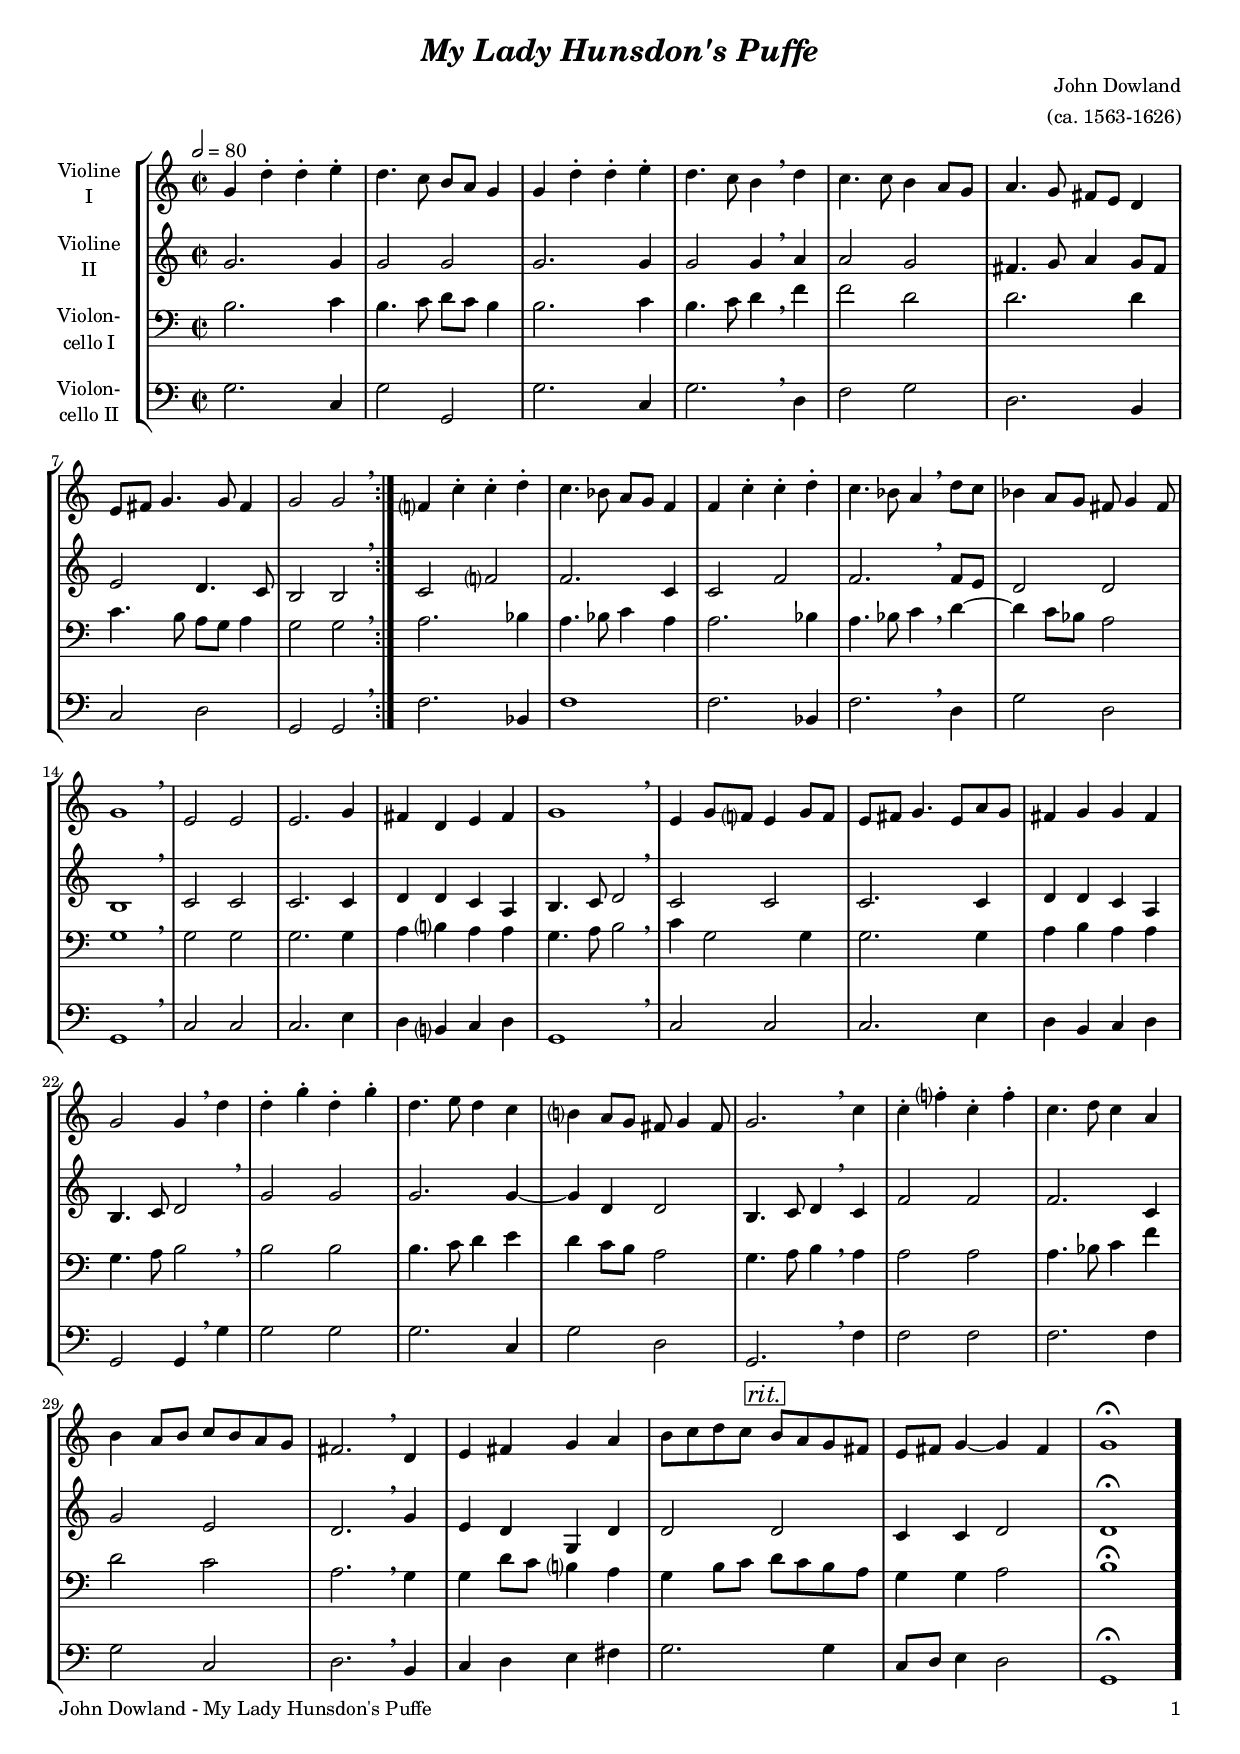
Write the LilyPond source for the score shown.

\version "2.20.2"
\include "deutsch.ly"

#(set-global-staff-size 17)

\header {
  title     = \markup \bold \italic "My Lady Hunsdon's Puffe"
  composer  = "John Dowland"
  arranger  = "(ca. 1563-1626)"
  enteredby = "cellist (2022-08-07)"
%  piece     = ""
}

voiceconsts = {
  \key c \major
  \time 2/2
  \clef "treble"
%  \numericTimeSignature
  \compressEmptyMeasures
  % Set default beaming for all staves
%  \set Timing.beamExceptions = #'()
%  \set Timing.baseMoment     = #(ly:make-moment 3 4)
%  \set Timing.beatStructure  = #'(1)
  \tempo 2=80
}

mivl = "violin"
mipz = "pizzicato strings"
miba = "cello"

rit = \mark \markup \box \italic "rit."

va = \relative c'' {
  \voiceconsts

  \repeat volta 2 {
    g4 d'-. d-. e-.
    d4. c8 h a g4
    g d'-. d-. e-.
    d4. c8 h4 \breathe d
    c4. c8 h4 a8 g
    a4. g8 fis e d4
    e8 fis g4. g8 fis4
    g2 g \breathe
  }

  f?4 c'-. c-. d-.
  c4. b8 a g f4
  f c'-. c-. d-.
  c4. b8 a4 \breathe d8 c
  b4 a8 g fis g4 fis8
  g1 \breathe
  e2 e
  e2. g4
  fis d e fis
  g1 \breathe

  e4 g8 f? e4 g8 f
  e fis g4. e8 a g
  fis4 g g fis
  g2 g4 \breathe d'
  d-. g-. d-. g-.
  d4. e8 d4 c
  h? a8 g fis g4 fis8
  g2. \breathe c4
  c-. f?-. c-. f-.

  c4. d8 c4 a
  h a8 h c h a g
  fis2. \breathe d4
  e fis g a
  h8 c d c\rit h a g fis
  e fis g4~ g fis
  g1\fermata \bar "."
}

vb = \relative c'' {
  \voiceconsts

  \repeat volta 2 {
    g2. g4
    g2 g
    g2. g4
    g2 g4 \breathe a
    a2 g
    fis4. g8 a4 g8 fis
    e2 d4. c8
    h2 h \breathe
  }
  c f?
  f2. c4
  c2 f
  f2. \breathe f8 e

  d2 d
  h1 \breathe
  c2 c
  c2. c4
  d d c a
  h4. c8 d2 \breathe
  c c
  c2. c4
  d d c a
  h4. c8 d2 \breathe
  g g
  g2. g4~

  g d d2
  h4. c8 d4 \breathe c
  f2 f
  f2. c4
  g'2 e
  d2. \breathe g4
  e d g, d'
  d2 \rit d
  c4 c d2
  d1\fermata \bar "."
}

vc = \relative c' {
  \voiceconsts
  \clef "bass"
  
  \repeat volta 2 {
    h2. c4
    h4. c8 d c h4
    h2. c4
    h4. c8 d4 \breathe f
    f2 d
    d2. d4
    c4. h8 a g a4
    g2 g \breathe
  }
  a2. b4
  a4. b8 c4 a

  a2. b4
  a4. b8 c4 \breathe d~
  d c8 b a2
  g1 \breathe
  g2 g
  g2. g4
  a h? a a
  g4. a8 h2 \breathe
  c4 g2 g4
  g2. g4
  a h a a

  g4. a8 h2 \breathe
  h h
  h4. c8 d4 e
  d c8 h a2
  g4. a8 h4 \breathe a
  a2 a
  a4. b8 c4 f
  d2 c
  a2. \breathe g4
  g d'8 c h?4 a

  g h8 c \rit d c h a
  g4 g a2
  h1\fermata \bar "."
}

vd = \relative c' {
  \voiceconsts
  \clef "bass"
  
  \repeat volta 2 {
    g2. c,4
    g'2 g,
    g'2. c,4
    g'2. \breathe d4
    f2 g
    d2. h4
    c2 d
    g, g \breathe
  }
  f'2. b,4
  f'1
  f2. b,4
  f'2. \breathe d4
  g2 d
  g,1 \breathe
  c2 c

  c2. e4
  d h? c d
  g,1 \breathe
  c2 c
  c2. e4
  d h c d
  g,2 g4 \breathe g'
  g2 g
  g2. c,4
  g'2 d
  g,2. \breathe f'4
  f2 f
  f2. f4
  g2 c,

  d2. \breathe h4
  c d e fis
  << {  s2 \rit s } \\ { g2. g4 } >>
  c,8 d e4 d2
  g,1\fermata \bar "."
}


music = \new StaffGroup <<
      \new Staff {
	\set Staff.midiInstrument = \mivl
	\set Staff.instrumentName = \markup \center-column { "Violine" "I" }
	\transpose c c { \va }
      }

      \new Staff {
	\set Staff.midiInstrument = \mivl
	\set Staff.instrumentName = \markup \center-column { "Violine" "II" }
	\transpose c c { \vb }
      }

      \new Staff {
	\set Staff.midiInstrument = \miba
	\set Staff.instrumentName = \markup \center-column { "Violon-" "cello I" }
	\transpose c c { \vc }
      }

      \new Staff {
	\set Staff.midiInstrument = \miba
	\set Staff.instrumentName = \markup \center-column { "Violon-" "cello II" }
	\transpose c c { \vd }
      }
>>

\book {
   \paper {
    print-page-number = ##t
    print-first-page-number = ##t
    ragged-last-bottom = ##f
    oddHeaderMarkup = \markup \null
    evenHeaderMarkup = \markup \null
    oddFooterMarkup = \markup {
      \fill-line {
        \on-the-fly #print-page-number-check-first
        "John Dowland - My Lady Hunsdon's Puffe" \fromproperty #'page:page-number-string
      }
    }
    evenFooterMarkup = \oddFooterMarkup
  } \score {
    \music
    \layout {}
  }

  \score {
    \unfoldRepeats \music

    \midi {
      \context {
        \Score
      }
    }
  }
}